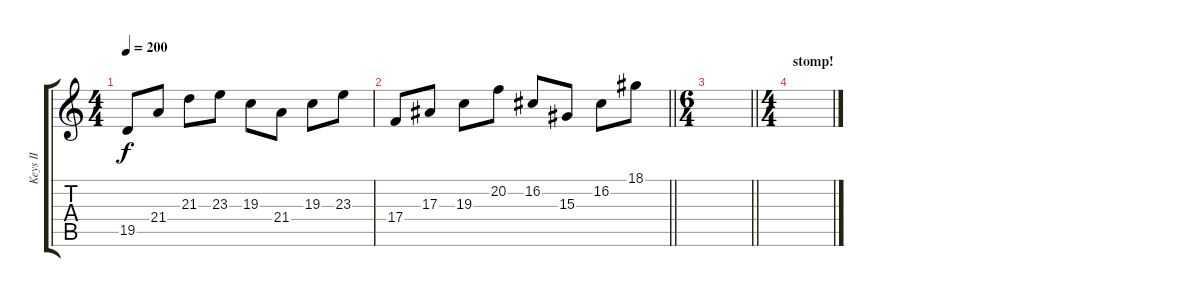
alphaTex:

\track ("Keys II" "Keys II") {instrument vibraphone}
\staff {score tabs}
\tuning (D4 A3 F3 C3 G2 D2) {hide}
\ts (4 4)
\tempo 200
\clef g2
\ks c
19.5.8{dy f} 21.4.8 21.3.8 23.3.8 19.3.8 21.4.8 19.3.8 23.3.8 |
\barLineRight lightlight
17.4.8 17.3.8 19.3.8 20.2.8 16.2.8 15.3.8 16.2.8 18.1.8 |
\ts (6 4)
\barLineRight lightlight
|
\ts (4 4)
\section ("" "stomp!")
